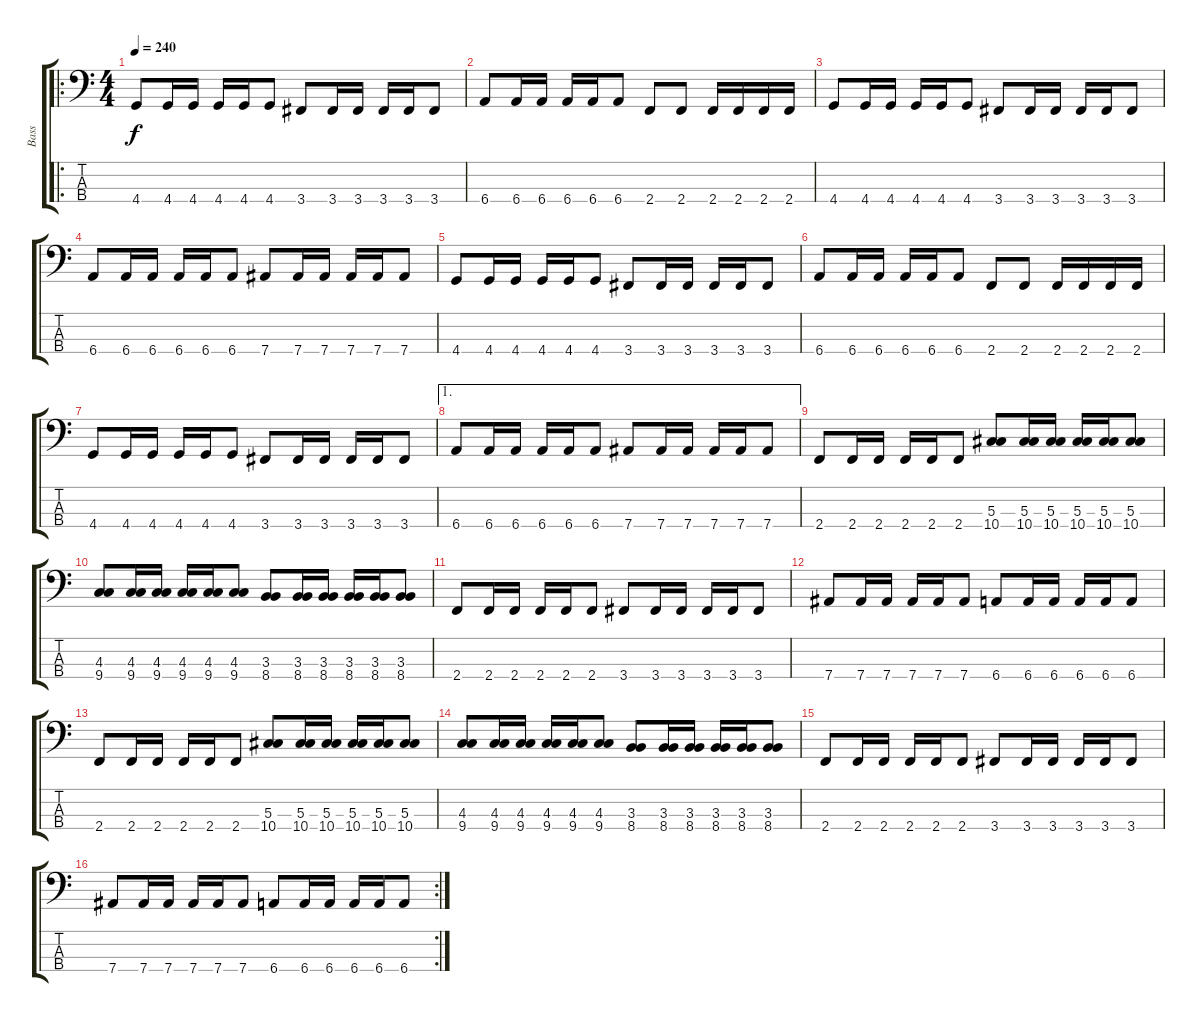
\track ("Bass" "Bass") {instrument electricbasspick}
\staff {score tabs}
\tuning (Gb2 Db2 Ab1 Eb1) {hide}
\ro
\ts (4 4)
\tempo 240
\clef f4
\ks c
4.4.8{dy f} 4.4.16 4.4.16 4.4.16 4.4.16 4.4.8 3.4.8 3.4.16 3.4.16 3.4.16 3.4.16 3.4.8 |
6.4.8 6.4.16 6.4.16 6.4.16 6.4.16 6.4.8 2.4.8 2.4.8 2.4.16 2.4.16 2.4.16 2.4.16 |
4.4.8 4.4.16 4.4.16 4.4.16 4.4.16 4.4.8 3.4.8 3.4.16 3.4.16 3.4.16 3.4.16 3.4.8 |
6.4.8 6.4.16 6.4.16 6.4.16 6.4.16 6.4.8 7.4.8 7.4.16 7.4.16 7.4.16 7.4.16 7.4.8 |
4.4.8 4.4.16 4.4.16 4.4.16 4.4.16 4.4.8 3.4.8 3.4.16 3.4.16 3.4.16 3.4.16 3.4.8 |
6.4.8 6.4.16 6.4.16 6.4.16 6.4.16 6.4.8 2.4.8 2.4.8 2.4.16 2.4.16 2.4.16 2.4.16 |
4.4.8 4.4.16 4.4.16 4.4.16 4.4.16 4.4.8 3.4.8 3.4.16 3.4.16 3.4.16 3.4.16 3.4.8 |
\ae 1
6.4.8 6.4.16 6.4.16 6.4.16 6.4.16 6.4.8 7.4.8 7.4.16 7.4.16 7.4.16 7.4.16 7.4.8 |
2.4.8 2.4.16 2.4.16 2.4.16 2.4.16 2.4.8 (5.3 10.4).8 (5.3 10.4).16 (5.3 10.4).16 (5.3 10.4).16 (5.3 10.4).16 (5.3 10.4).8 |
(4.3 9.4).8 (4.3 9.4).16 (4.3 9.4).16 (4.3 9.4).16 (4.3 9.4).16 (4.3 9.4).8 (3.3 8.4).8 (3.3 8.4).16 (3.3 8.4).16 (3.3 8.4).16 (3.3 8.4).16 (3.3 8.4).8 |
2.4.8 2.4.16 2.4.16 2.4.16 2.4.16 2.4.8 3.4.8 3.4.16 3.4.16 3.4.16 3.4.16 3.4.8 |
7.4.8 7.4.16 7.4.16 7.4.16 7.4.16 7.4.8 6.4.8 6.4.16 6.4.16 6.4.16 6.4.16 6.4.8 |
2.4.8 2.4.16 2.4.16 2.4.16 2.4.16 2.4.8 (5.3 10.4).8 (5.3 10.4).16 (5.3 10.4).16 (5.3 10.4).16 (5.3 10.4).16 (5.3 10.4).8 |
(4.3 9.4).8 (4.3 9.4).16 (4.3 9.4).16 (4.3 9.4).16 (4.3 9.4).16 (4.3 9.4).8 (3.3 8.4).8 (3.3 8.4).16 (3.3 8.4).16 (3.3 8.4).16 (3.3 8.4).16 (3.3 8.4).8 |
2.4.8 2.4.16 2.4.16 2.4.16 2.4.16 2.4.8 3.4.8 3.4.16 3.4.16 3.4.16 3.4.16 3.4.8 |
\rc 2
7.4.8 7.4.16 7.4.16 7.4.16 7.4.16 7.4.8 6.4.8 6.4.16 6.4.16 6.4.16 6.4.16 6.4.8
